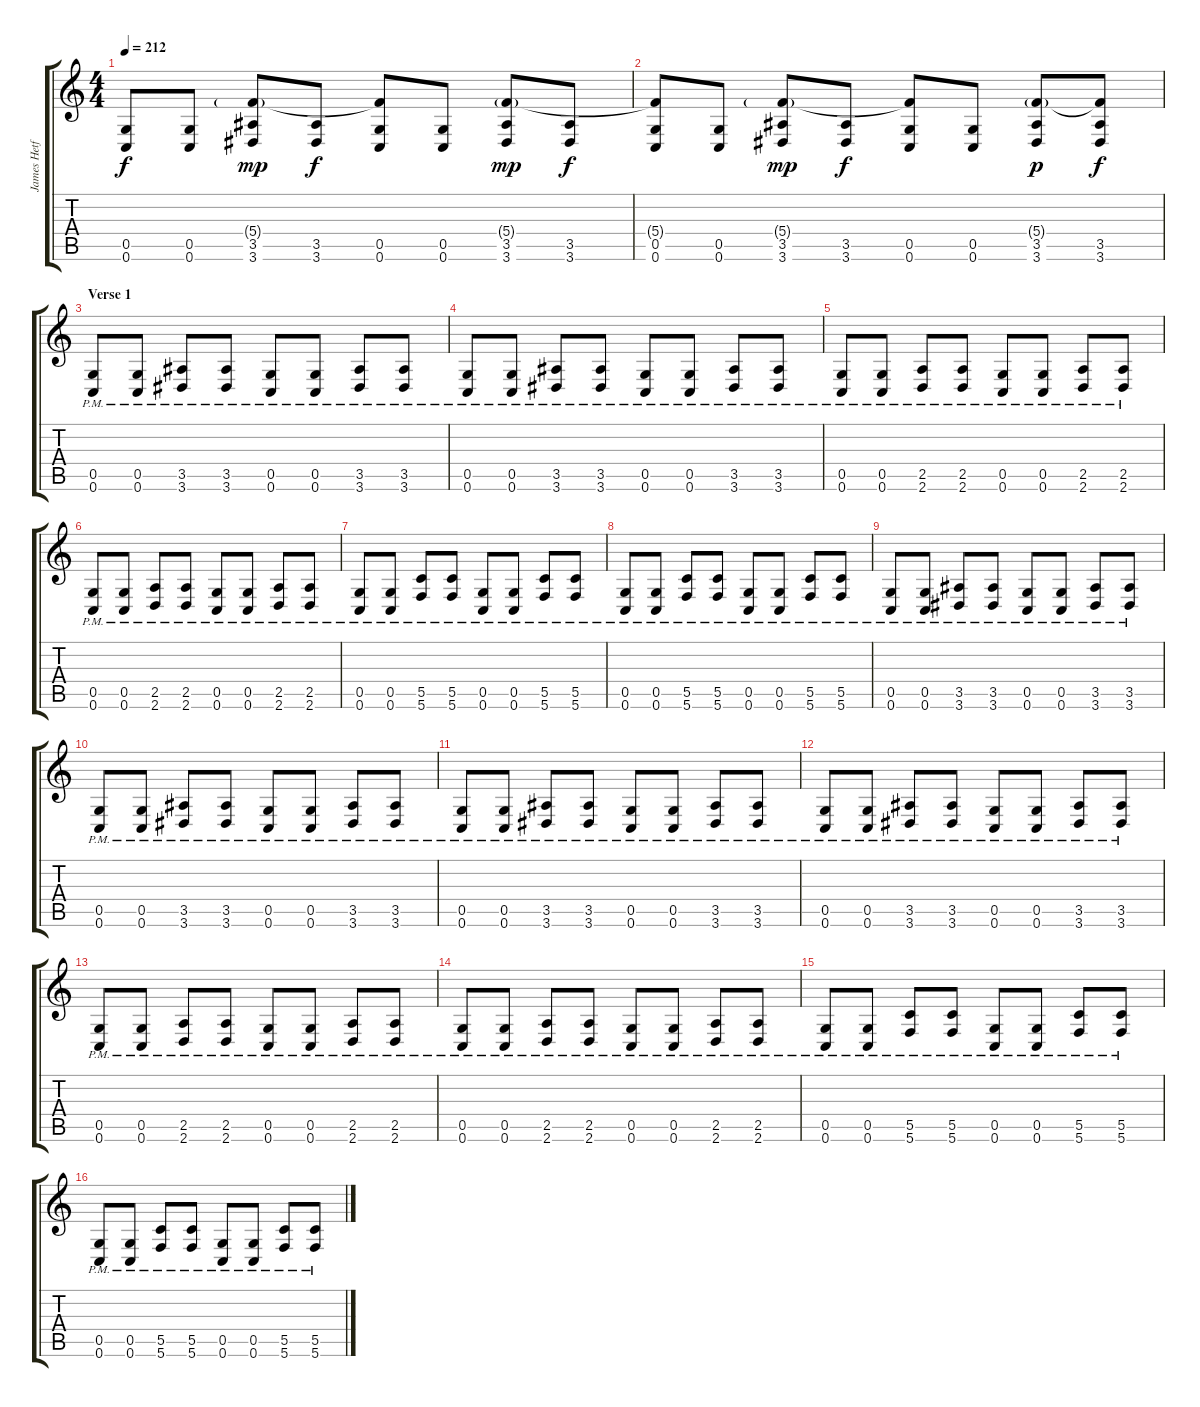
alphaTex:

\track ("James Hetfield" "James Hetf") {instrument overdrivenguitar}
\staff {score tabs}
\tuning (D4 A3 F3 C3 G2 C2) {hide}
\ts (4 4)
\tempo 212
\clef g2
\ks c
(0.5 0.6).8{dy f} (0.5 0.6).8 (5.4{g} 3.5 3.6).8{dy mp} (3.5 3.6).8{dy f} (5.4{t} 0.5 0.6).8 (0.5 0.6).8 (5.4{g} 3.5 3.6).8{dy mp} (3.5 3.6).8{dy f} |
(5.4{t} 0.5 0.6).8 (0.5 0.6).8 (5.4{g} 3.5 3.6).8{dy mp} (3.5 3.6).8{dy f} (5.4{t} 0.5 0.6).8 (0.5 0.6).8 (5.4{g} 3.5 3.6).8{dy p} (5.4{t} 3.5 3.6).8{dy f} |
\section ("" "Verse 1")
(0.5{pm} 0.6).8{volume 9 instrument overdrivenguitar} (0.5{pm} 0.6).8 (3.5{pm} 3.6).8 (3.5{pm} 3.6).8 (0.5{pm} 0.6).8 (0.5{pm} 0.6).8 (3.5{pm} 3.6).8 (3.5{pm} 3.6).8 |
(0.5{pm} 0.6).8 (0.5{pm} 0.6).8 (3.5{pm} 3.6).8 (3.5{pm} 3.6).8 (0.5{pm} 0.6).8 (0.5{pm} 0.6).8 (3.5{pm} 3.6).8 (3.5{pm} 3.6).8 |
(0.5{pm} 0.6).8 (0.5{pm} 0.6).8 (2.5{pm} 2.6).8 (2.5{pm} 2.6).8 (0.5{pm} 0.6).8 (0.5{pm} 0.6).8 (2.5{pm} 2.6).8 (2.5{pm} 2.6).8 |
(0.5{pm} 0.6).8 (0.5{pm} 0.6).8 (2.5{pm} 2.6).8 (2.5{pm} 2.6).8 (0.5{pm} 0.6).8 (0.5{pm} 0.6).8 (2.5{pm} 2.6).8 (2.5{pm} 2.6).8 |
(0.5{pm} 0.6).8 (0.5{pm} 0.6).8 (5.5{pm} 5.6).8 (5.5{pm} 5.6).8 (0.5{pm} 0.6).8 (0.5{pm} 0.6).8 (5.5{pm} 5.6).8 (5.5{pm} 5.6).8 |
(0.5{pm} 0.6).8 (0.5{pm} 0.6).8 (5.5{pm} 5.6).8 (5.5{pm} 5.6).8 (0.5{pm} 0.6).8 (0.5{pm} 0.6).8 (5.5{pm} 5.6).8 (5.5{pm} 5.6).8 |
(0.5{pm} 0.6).8 (0.5{pm} 0.6).8 (3.5{pm} 3.6).8 (3.5{pm} 3.6).8 (0.5{pm} 0.6).8 (0.5{pm} 0.6).8 (3.5{pm} 3.6).8 (3.5{pm} 3.6).8 |
(0.5{pm} 0.6).8 (0.5{pm} 0.6).8 (3.5{pm} 3.6).8 (3.5{pm} 3.6).8 (0.5{pm} 0.6).8 (0.5{pm} 0.6).8 (3.5{pm} 3.6).8 (3.5{pm} 3.6).8 |
(0.5{pm} 0.6).8 (0.5{pm} 0.6).8 (3.5{pm} 3.6).8 (3.5{pm} 3.6).8 (0.5{pm} 0.6).8 (0.5{pm} 0.6).8 (3.5{pm} 3.6).8 (3.5{pm} 3.6).8 |
(0.5{pm} 0.6).8 (0.5{pm} 0.6).8 (3.5{pm} 3.6).8 (3.5{pm} 3.6).8 (0.5{pm} 0.6).8 (0.5{pm} 0.6).8 (3.5{pm} 3.6).8 (3.5{pm} 3.6).8 |
(0.5{pm} 0.6).8 (0.5{pm} 0.6).8 (2.5{pm} 2.6).8 (2.5{pm} 2.6).8 (0.5{pm} 0.6).8 (0.5{pm} 0.6).8 (2.5{pm} 2.6).8 (2.5{pm} 2.6).8 |
(0.5{pm} 0.6).8 (0.5{pm} 0.6).8 (2.5{pm} 2.6).8 (2.5{pm} 2.6).8 (0.5{pm} 0.6).8 (0.5{pm} 0.6).8 (2.5{pm} 2.6).8 (2.5{pm} 2.6).8 |
(0.5{pm} 0.6).8 (0.5{pm} 0.6).8 (5.5{pm} 5.6).8 (5.5{pm} 5.6).8 (0.5{pm} 0.6).8 (0.5{pm} 0.6).8 (5.5{pm} 5.6).8 (5.5{pm} 5.6).8 |
(0.5{pm} 0.6).8 (0.5{pm} 0.6).8 (5.5{pm} 5.6).8 (5.5{pm} 5.6).8 (0.5{pm} 0.6).8 (0.5{pm} 0.6).8 (5.5{pm} 5.6).8 (5.5{pm} 5.6).8
